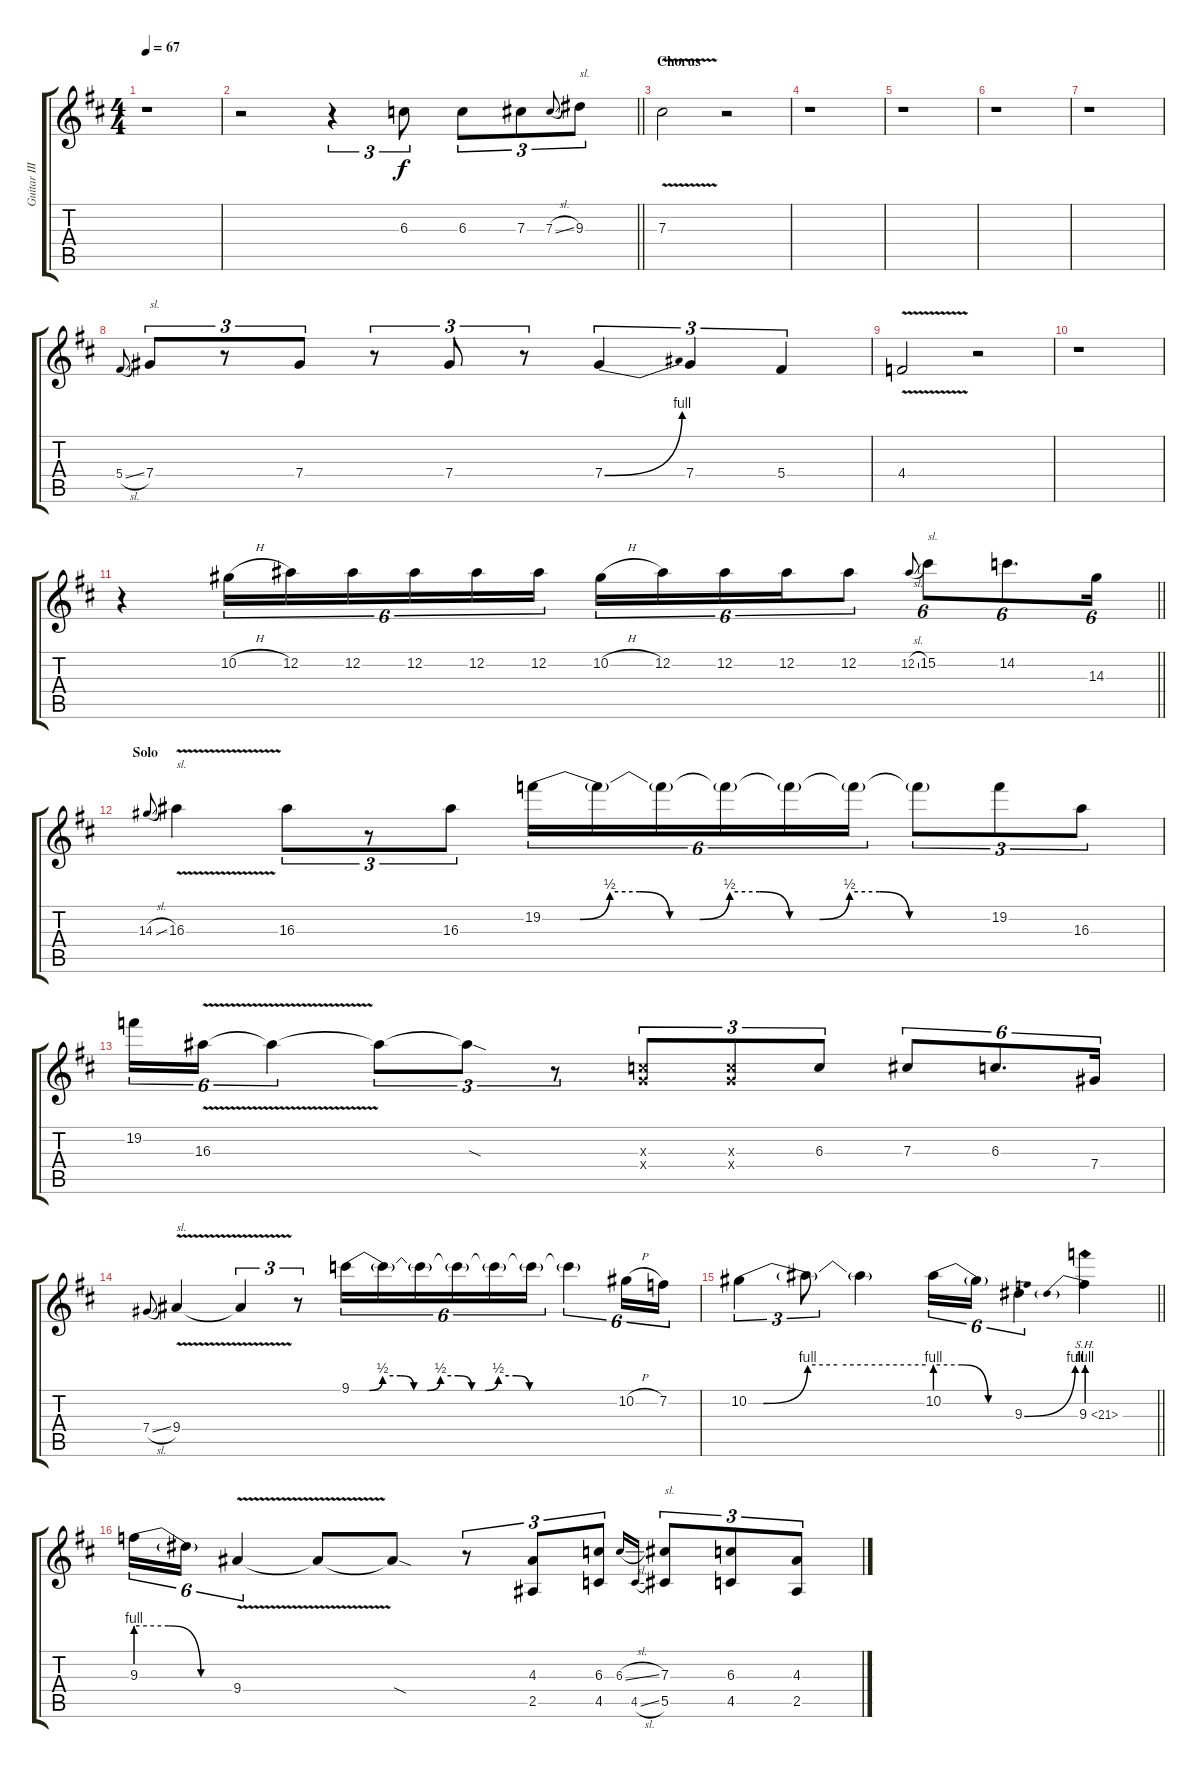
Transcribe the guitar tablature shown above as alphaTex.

\track ("Guitar III (lead)" "Guitar III") {instrument distortionguitar}
\staff {score tabs}
\tuning (Eb4 Bb3 Gb3 Db3 Ab2 Eb2) {hide}
\ts (4 4)
\tempo 67
\clef g2
\ks d
r.1{dy f} |
\barLineRight lightlight
r.2 r.4{tu (3 2)} 6.3.8{tu (3 2)} 6.3.8{tu (3 2)} 7.3.8{tu (3 2)} 7.3{sl}.8{gr onbeat} 9.3.8{tu (3 2) txt "sl."} |
\section ("" "Chorus")
7.3{v}.2 r.2 |
r.1 |
r.1 |
r.1 |
r.1 |
5.4{sl}.8{gr onbeat} 7.4.8{tu (3 2) txt "sl."} r.8{tu (3 2)} 7.4.8{tu (3 2)} r.8{tu (3 2)} 7.4.8{tu (3 2)} r.8{tu (3 2)} 7.4{be (bend 0 0 60 4)}.4{tu (3 2)} 7.4.4{tu (3 2)} 5.4.4{tu (3 2)} |
4.4{v}.2 r.2 |
r.1 |
\barLineRight lightlight
r.4 10.2{h}.16{tu (6 4)} 12.2.16{tu (6 4)} 12.2.16{tu (6 4)} 12.2.16{tu (6 4)} 12.2.16{tu (6 4)} 12.2.16{tu (6 4)} 10.2{h}.16{tu (6 4)} 12.2.16{tu (6 4)} 12.2.16{tu (6 4)} 12.2.16{tu (6 4)} 12.2.8{tu (6 4)} 12.2{sl}.8{gr onbeat} 15.2.8{tu (6 4) txt "sl."} 14.2.8{d tu (6 4)} 14.3.16{tu (6 4)} |
\section ("" "Solo")
\ks bminor
14.3{sl}.8{gr onbeat} 16.3{v}.4{txt "sl."} 16.3.8{tu (3 2)} r.8{tu (3 2)} 16.3.8{tu (3 2)} 19.2{be (custom 0 0 5 0 9 2 13 2 17 0 21 0 25 2 29 2 33 0 37 0 41 2 45 2 49 0 60 0)}.16{tu (6 4)} 19.2{t}.16{tu (6 4)} 19.2{t}.16{tu (6 4)} 19.2{t}.16{tu (6 4)} 19.2{t}.16{tu (6 4)} 19.2{t}.16{tu (6 4)} 19.2{t}.8{tu (3 2)} 19.2.8{tu (3 2)} 16.3.8{tu (3 2)} |
19.2.16{tu (6 4)} 16.3{v}.16{tu (6 4)} 16.3{t}.4{tu (6 4)} 16.3{t}.8{tu (3 2)} 16.3{sod t}.8{tu (3 2)} r.8{tu (3 2)} (6.3{x} 6.4{x}).8{tu (3 2)} (6.3{x} 6.4{x}).8{tu (3 2)} 6.3.8{tu (3 2)} 7.3.8{tu (6 4)} 6.3.8{d tu (6 4)} 7.4.16{tu (6 4)} |
7.4{sl}.8{gr onbeat} 9.4{v}.4{txt "sl."} 9.4{t}.4{tu (3 2)} r.8{tu (3 2)} 9.1{be (custom 0 0 4 0 7 2 11 2 14 0 17 0 20 2 24 2 27 0 30 0 33 2 37 2 40 0 60 0)}.16{tu (6 4)} 9.1{t}.16{tu (6 4)} 9.1{t}.16{tu (6 4)} 9.1{t}.16{tu (6 4)} 9.1{t}.16{tu (6 4)} 9.1{t}.16{tu (6 4)} 9.1{t}.4{tu (6 4)} 10.2{h}.16{tu (6 4)} 7.2.16{tu (6 4)} |
\barLineRight lightlight
10.2{be (custom 0 0 5 0 20 4 30 4 60 4)}.4{tu (3 2)} 10.2{t}.8{tu (3 2)} 10.2{t}.4 10.2{be (custom 0 4 20 4 40 0 60 0)}.16{tu (6 4)} 10.2{t}.16{tu (6 4)} 9.3{be (bend 0 0 60 4)}.4{tu (6 4)} 9.3{be (prebend 0 4 60 4) sh 12}.4 |
9.3{be (custom 0 4 20 4 40 0 60 0)}.16{tu (6 4)} 9.3{t}.16{tu (6 4)} 9.4{v}.4{tu (6 4)} 9.4{t}.8 9.4{sod t}.8 r.8{tu (3 2)} (4.3 2.5).8{tu (3 2)} (6.3 4.5).8{tu (3 2)} 6.3{sl}.16{gr onbeat} 4.5{sl}.16{gr onbeat} (7.3 5.5).8{tu (3 2) txt "sl."} (6.3 4.5).8{tu (3 2)} (4.3 2.5).8{tu (3 2)}
